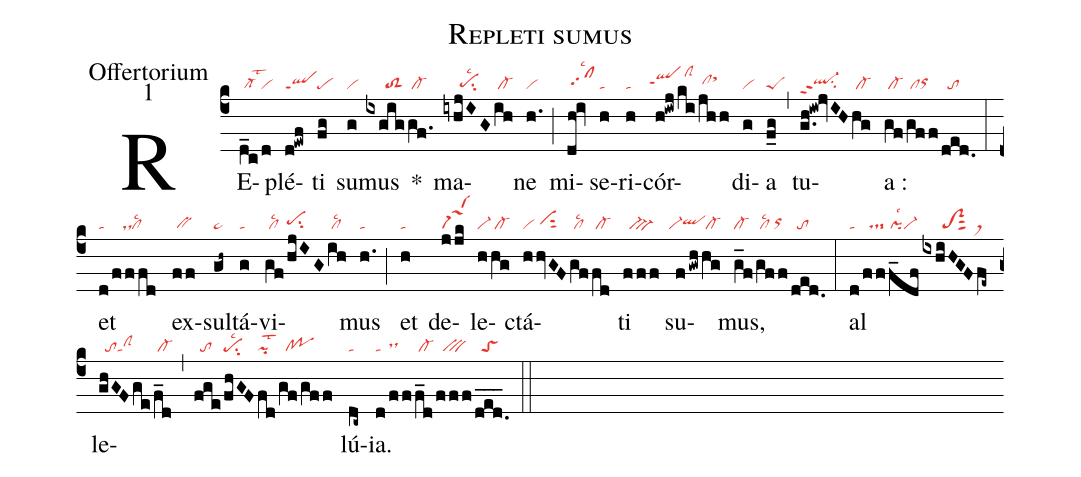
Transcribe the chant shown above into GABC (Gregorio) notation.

name:Repleti sumus;
office-part:Offertorium;
mode:1;
nabc-lines:1;
%%
(c4)RE(d_c|/cl-lst2|d|vi)plé(d!ewf|qlppt1)ti(fg|pe) su(g|vi)mus(ixgig|//////toS2|gf.|/cl-) *()
ma(iyhjIG|/////pehgsu2lsc2|ih|/cl-)ne(h.|vi) (;)
mi(dh!iv|/clhhpp2lsc2)se(h|ta)ri(h|ta)cór(h!iwj|``qlhhppt1|/ki|//clShk|/jhh|/clhhsthj)di(g|vi)a(f_g|peS) (,)
tu(g.h!iw!jvIH|ql-hhppt2su2|hg|/cl-)a~:(gf|/cl-|/gff|/clorhh|/ded.|//to) (:)
et(d|ta|/fffd|///dscllsc2) ex(ff|/bv)sul(gh~|pe~)tá(g|ta)vi(gf|/cllsc2|/hjIG|pehhsu2|ih|/cllsc2)mus(h.|ta) (;)
et(h|ta) de(jjk|saM4)le(h|vi-|hg|/cl-)ctá(h|vi|hvGF|/vihhsut2|gf|/cllsc2|fd|/cl-)ti(fff|//tv-)
su(f|``vi-|!gwh|``qlhh|hg|/cl-)mus,(g_f|cl-|/gff|/cllsc2/orhh|/ded.|//to) (:)
al(d|ta|/fff_df|//ts-/pilsc2vi-|ixhiHGF|//////toS2sut2|fe~|st>)
le(ghGFge|//totaclShh|/f_d|/cl-)(,)
(fge|//to|/fhGF|pesu2lsc2|fd|pilst2|/gf/gff|//cl!po)lú(dc~|ta)ia.(d|ta|/ff|dshh|f_d|/cl-|/fff|//tv|/ded.___|//toS) (::)
